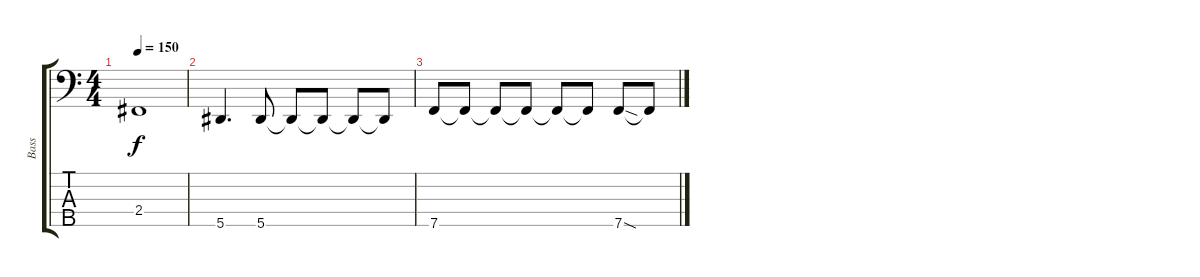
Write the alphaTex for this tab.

\track ("Bass" "Bass") {instrument electricbassfinger}
\staff {score tabs}
\tuning (G2 D2 A1 E1 Bb0) {hide}
\ts (4 4)
\tempo 150
\clef f4
\ks c
2.4{t}.1{dy f} |
5.5.4{d} 5.5.8 5.5{t}.8 5.5{t}.8 5.5{t}.8 5.5{t}.8 |
7.5.8 7.5{t}.8 7.5{t}.8 7.5{t}.8 7.5{t}.8 7.5{t}.8 7.5{sod}.8 7.5{t}.8
